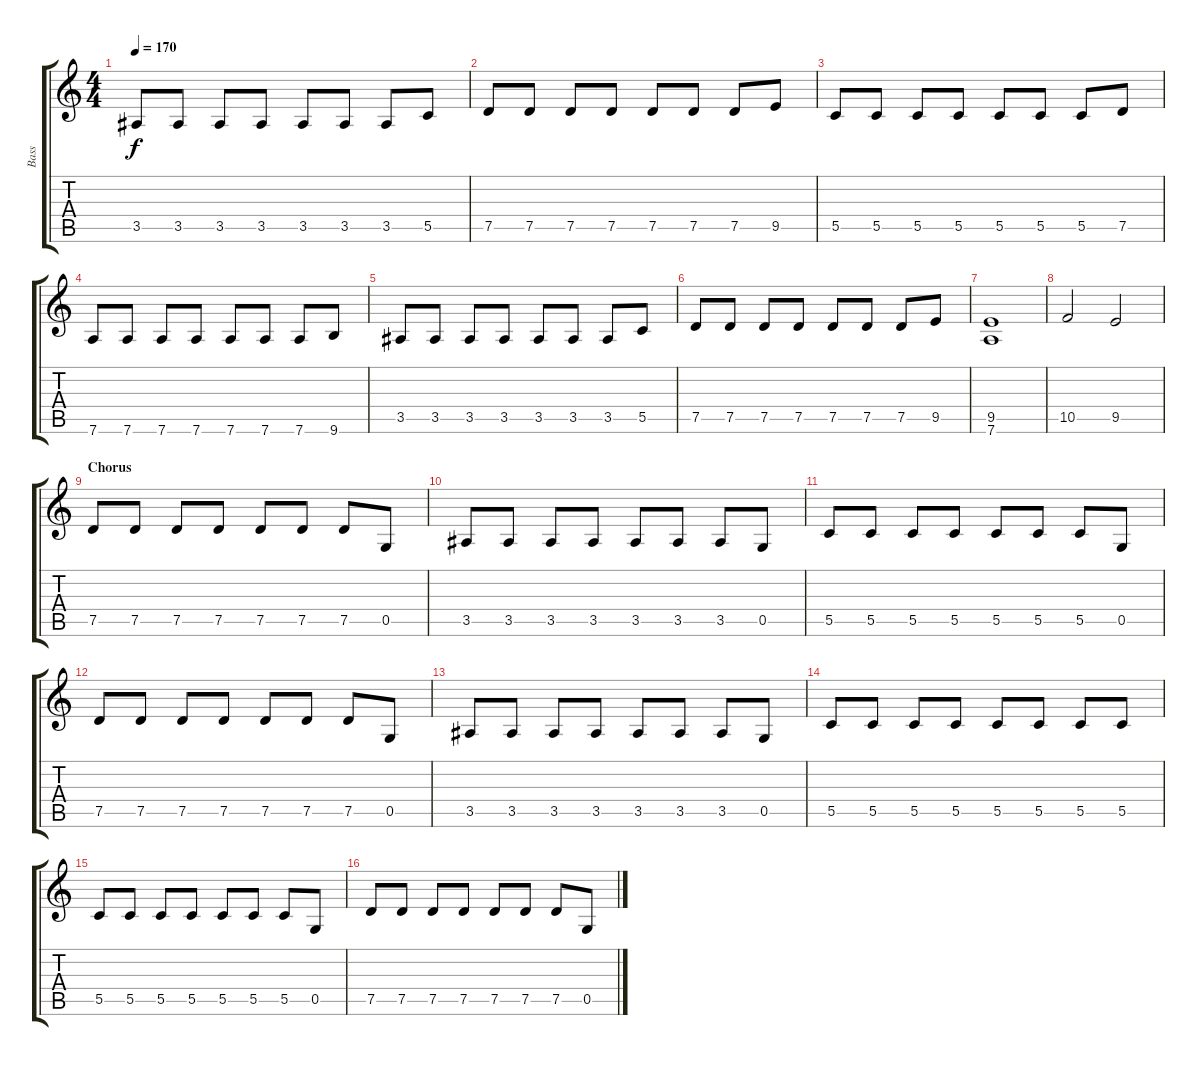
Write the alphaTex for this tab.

\track ("Bass" "Bass") {instrument electricbasspick}
\staff {score tabs}
\tuning (D4 A3 F3 C3 G2 D2) {hide}
\ts (4 4)
\tempo 170
\clef g2
\ks c
3.5.8{dy f} 3.5.8 3.5.8 3.5.8 3.5.8 3.5.8 3.5.8 5.5.8 |
7.5.8 7.5.8 7.5.8 7.5.8 7.5.8 7.5.8 7.5.8 9.5.8 |
5.5.8 5.5.8 5.5.8 5.5.8 5.5.8 5.5.8 5.5.8 7.5.8 |
7.6.8 7.6.8 7.6.8 7.6.8 7.6.8 7.6.8 7.6.8 9.6.8 |
3.5.8 3.5.8 3.5.8 3.5.8 3.5.8 3.5.8 3.5.8 5.5.8 |
7.5.8 7.5.8 7.5.8 7.5.8 7.5.8 7.5.8 7.5.8 9.5.8 |
(9.5 7.6).1 |
10.5.2 9.5.2 |
\section ("" "Chorus")
7.5.8 7.5.8 7.5.8 7.5.8 7.5.8 7.5.8 7.5.8 0.5.8 |
3.5.8 3.5.8 3.5.8 3.5.8 3.5.8 3.5.8 3.5.8 0.5.8 |
5.5.8 5.5.8 5.5.8 5.5.8 5.5.8 5.5.8 5.5.8 0.5.8 |
7.5.8 7.5.8 7.5.8 7.5.8 7.5.8 7.5.8 7.5.8 0.5.8 |
3.5.8 3.5.8 3.5.8 3.5.8 3.5.8 3.5.8 3.5.8 0.5.8 |
5.5.8 5.5.8 5.5.8 5.5.8 5.5.8 5.5.8 5.5.8 5.5.8 |
5.5.8 5.5.8 5.5.8 5.5.8 5.5.8 5.5.8 5.5.8 0.5.8 |
7.5.8 7.5.8 7.5.8 7.5.8 7.5.8 7.5.8 7.5.8 0.5.8
